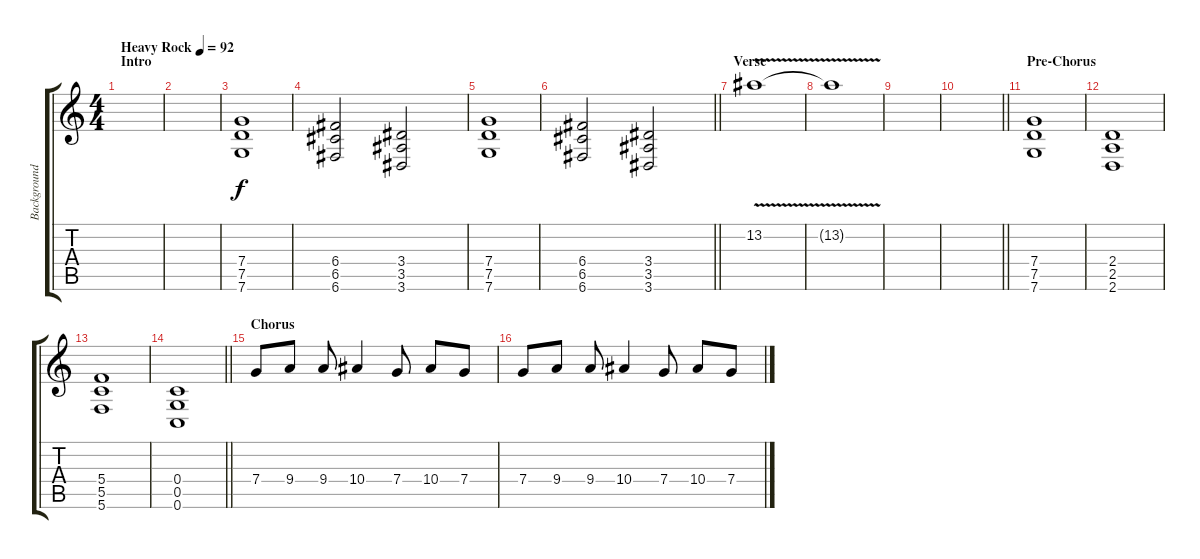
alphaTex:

\track ("Background Guitar (Dan Jacobs)" "Background") {instrument distortionguitar}
\staff {score tabs}
\tuning (D4 A3 F3 C3 G2 C2) {hide}
\ts (4 4)
\section ("" "Intro")
\tempo (92 "Heavy Rock")
\clef g2
\ks c
|
|
(7.4 7.5 7.6).1 |
(6.4 6.5 6.6).2 (3.4 3.5 3.6).2 |
(7.4 7.5 7.6).1 |
\barLineRight lightlight
(6.4 6.5 6.6).2 (3.4 3.5 3.6).2 |
\section ("" "Verse")
13.2{v}.1{volume 0} |
13.2{t}.1 |
|
\barLineRight lightlight
|
\section ("" "Pre-Chorus")
(7.4 7.5 7.6).1{volume 8} |
(2.4 2.5 2.6).1 |
(5.4 5.5 5.6).1 |
\barLineRight lightlight
(0.4 0.5 0.6).1 |
\section ("" "Chorus")
7.4.8 9.4.8 9.4.8 10.4.4 7.4.8 10.4.8 7.4.8 |
7.4.8 9.4.8 9.4.8 10.4.4 7.4.8 10.4.8 7.4.8
